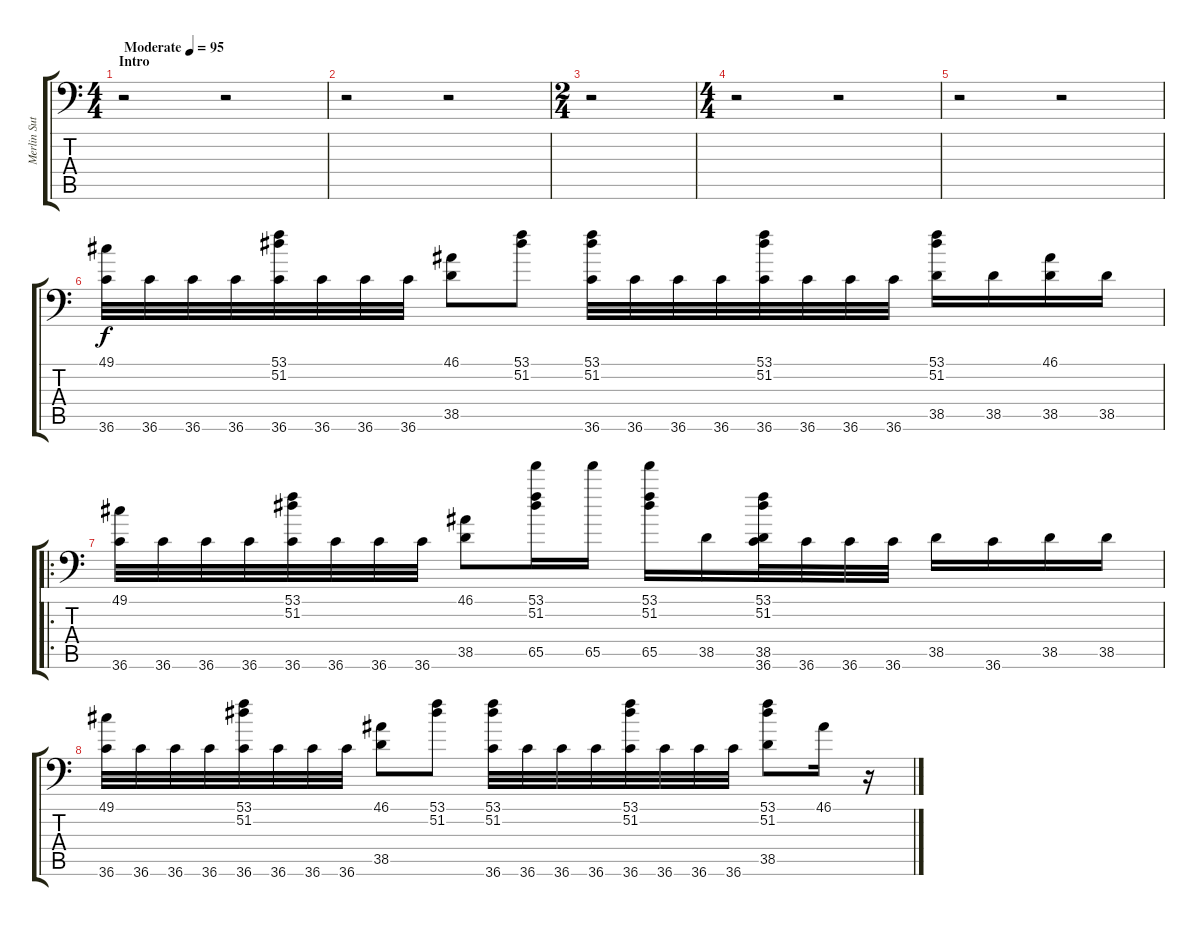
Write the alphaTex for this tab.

\track ("Merlin Sutter" "Merlin Sut") {instrument acousticgrandpiano}
\staff {score tabs}
\tuning (C-1 C-1 C-1 C-1 C-1 C-1) {hide}
\ts (4 4)
\section ("" "Intro")
\tempo (95 "Moderate")
\clef f4
\ks c
r.2{dy f instrument acousticgrandpiano} r.2 |
r.2 r.2 |
\ts (2 4)
r.2 |
\ts (4 4)
r.2 r.2 |
r.2 r.2 |
(49.1 36.6).32 36.6.32 36.6.32 36.6.32 (53.1 51.2 36.6).32 36.6.32 36.6.32 36.6.32 (46.1 38.5).8 (53.1 51.2).8 (53.1 51.2 36.6).32 36.6.32 36.6.32 36.6.32 (53.1 51.2 36.6).32 36.6.32 36.6.32 36.6.32 (53.1 51.2 38.5).16 38.5.16 (46.1 38.5).16 38.5.16 |
\ro
(49.1 36.6).32 36.6.32 36.6.32 36.6.32 (53.1 51.2 36.6).32 36.6.32 36.6.32 36.6.32 (46.1 38.5).8 (53.1 51.2 65.5).16 65.5.16 (53.1 51.2 65.5).16 38.5.16 (53.1 51.2 38.5 36.6).32 36.6.32 36.6.32 36.6.32 38.5.16 36.6.16 38.5.16 38.5.16 |
(49.1 36.6).32 36.6.32 36.6.32 36.6.32 (53.1 51.2 36.6).32 36.6.32 36.6.32 36.6.32 (46.1 38.5).8 (53.1 51.2).8 (53.1 51.2 36.6).32 36.6.32 36.6.32 36.6.32 (53.1 51.2 36.6).32 36.6.32 36.6.32 36.6.32 (53.1 51.2 38.5).8 46.1.16 r.16
